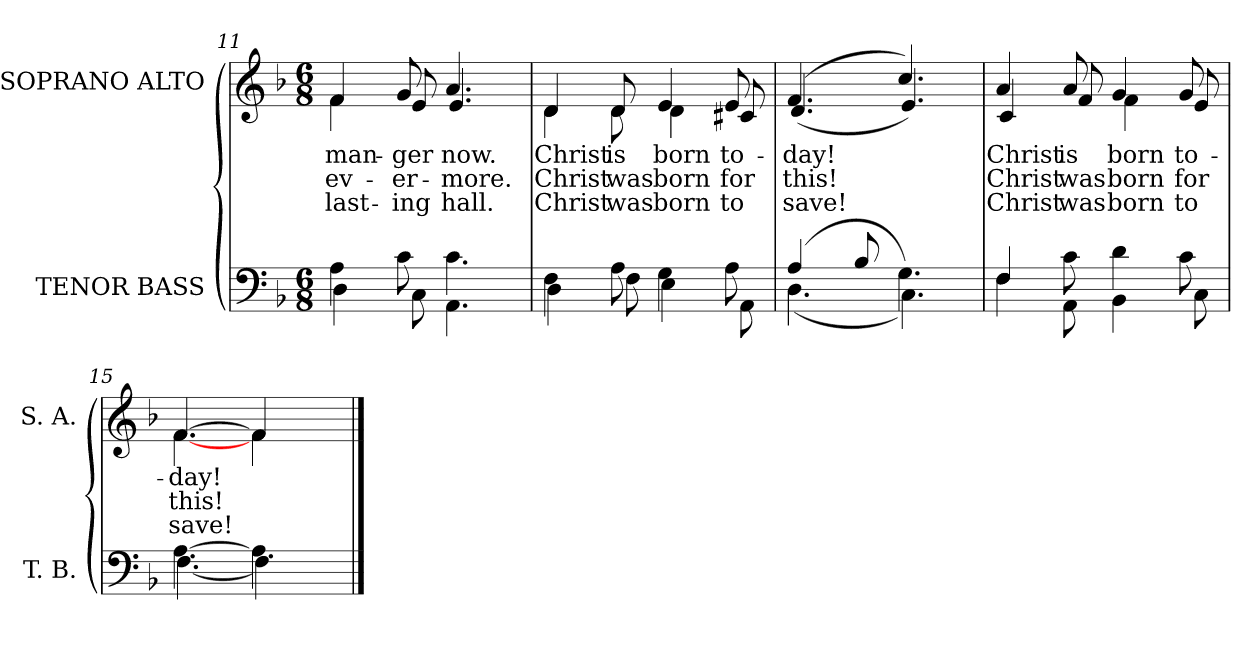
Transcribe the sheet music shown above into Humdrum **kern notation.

**kern	**kern	**text	**text	**text
*part2	*part1	*part1	*part1	*part1
*staff2	*staff1	*staff1	*staff1	*staff1
*I"TENOR BASS	*I"SOPRANO ALTO	*	*	*
*I'T. B.	*I'S. A.	*	*	*
*clefF4	*clefG2	*	*	*
*k[b-]	*k[b-]	*	*	*
*F:	*F:	*	*	*
*M6/8	*M6/8	*	*	*
=11	=11	=11	=11	=11
*^	*	*	*	*
!	!	!	!LO:LY:b:color=#000000	!LO:LY:b:color=#000000	!LO:LY:b:color=#000000
*	*	*^	*	*	*
4Ai\	4Di\	4fi/	4fi\	man-	-ev-	-last-
!	!	!	!	!LO:LY:b:color=#000000	!LO:LY:b:color=#000000	!LO:LY:b:color=#000000
8ci\	8Ci\	8gi/	8ei/	-ger	-er-	-ing
!	!	!	!	!LO:LY:b:color=#000000	!LO:LY:b:color=#000000	!LO:LY:b:color=#000000
4.ci\	4.AAi\	4.ai/	4.ei/	now.	-more.	hall.
!!LO:LB:g=z	!!
=12	=12	=12	=12	=12	=12	=12
!	!	!	!	!LO:LY:b:color=#000000	!LO:LY:b:color=#000000	!LO:LY:b:color=#000000
4Fi\	4Di\	4di/	4di\	Christ	Christ	Christ
!	!	!	!	!LO:LY:b:color=#000000	!LO:LY:b:color=#000000	!LO:LY:b:color=#000000
8Ai\	8Fi\	8di/	8di\	is	was	was
!	!	!	!	!LO:LY:b:color=#000000	!LO:LY:b:color=#000000	!LO:LY:b:color=#000000
4Gi\	4Ei\	4ei/	4di\	born	born	born
!	!	!	!	!LO:LY:b:color=#000000	!LO:LY:b:color=#000000	!LO:LY:b:color=#000000
8Ai\	8AAi\	8ei/	8c#Xi/	to-	for	to
=13	=13	=13	=13	=13	=13	=13
!	!	!	!	!LO:LY:b:color=#000000	!LO:LY:b:color=#000000	!LO:LY:b:color=#000000
(4Ai/	(4.Di\	(4.fi/	(4.di/	-day!	this!	save!
8B-i/	.	.	.	.	.	.
4.Gi\)	4.Ci\)	4.cci/)	4.ei/)	.	.	.
=14	=14	=14	=14	=14	=14	=14
!	!	!	!	!LO:LY:b:color=#000000	!LO:LY:b:color=#000000	!LO:LY:b:color=#000000
4Fi/	4Fi\	4ai/	4ci/	Christ	Christ	Christ
!	!	!	!	!LO:LY:b:color=#000000	!LO:LY:b:color=#000000	!LO:LY:b:color=#000000
8ci\	8AAi\	8ai/	8fi/	is	was	was
!	!	!	!	!LO:LY:b:color=#000000	!LO:LY:b:color=#000000	!LO:LY:b:color=#000000
4di\	4BB-i\	4gi/	4fi\	born	born	born
!	!	!	!	!LO:LY:b:color=#000000	!LO:LY:b:color=#000000	!LO:LY:b:color=#000000
8ci\	8Ci\	8gi/	8ei/	to-	for	to
=15	=15	=15	=15	=15	=15	=15
!	!	!	!	!LO:LY:b:color=#000000	!LO:LY:b:color=#000000	!LO:LY:b:color=#000000
[4.Ai\	[4.Fi\	[4.fi/	[4.fi\	-day!	this!	save!
4.Ai\]	4Fi\]	4fi/]	4fi\	.	.	.
.	8ryy	8ryy	8ryy	.	.	.
*v	*v	*	*	*	*	*
*	*v	*v	*	*	*
==	==	==	==	==
*-	*-	*-	*-	*-
